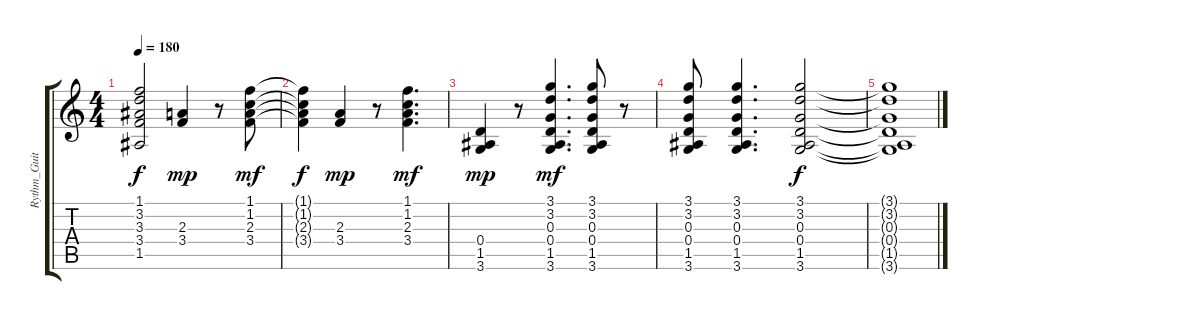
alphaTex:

\track ("Rythm_Guitar" "Rythm_Guit") {instrument electricguitarclean}
\staff {score tabs}
\tuning (E4 B3 G3 D3 A2 E2) {hide}
\ts (4 4)
\tempo 180
\clef g2
\ks c
(1.1{t} 3.2{t} 3.3{t} 3.4{t} 1.5{t}).2{dy f} (2.3 3.4).4{dy mp} r.8 (1.1 1.2 2.3 3.4).8{dy mf} |
(1.1{t} 1.2{t} 2.3{t} 3.4{t}).4{dy f} (2.3 3.4).4{dy mp} r.8 (1.1 1.2 2.3 3.4).4{d dy mf} |
(0.4 1.5 3.6).4{dy mp volume 10} r.8 (3.1 3.2 0.3 0.4 1.5 3.6).4{d dy mf} (3.1 3.2 0.3 0.4 1.5 3.6).8 r.8 |
(3.1 3.2 0.3 0.4 1.5 3.6).8 (3.1 3.2 0.3 0.4 1.5 3.6).4{d} (3.1 3.2 0.3 0.4 1.5 3.6).2{dy f} |
(3.1{t} 3.2{t} 0.3{t} 0.4{t} 1.5{t} 3.6{t}).1
